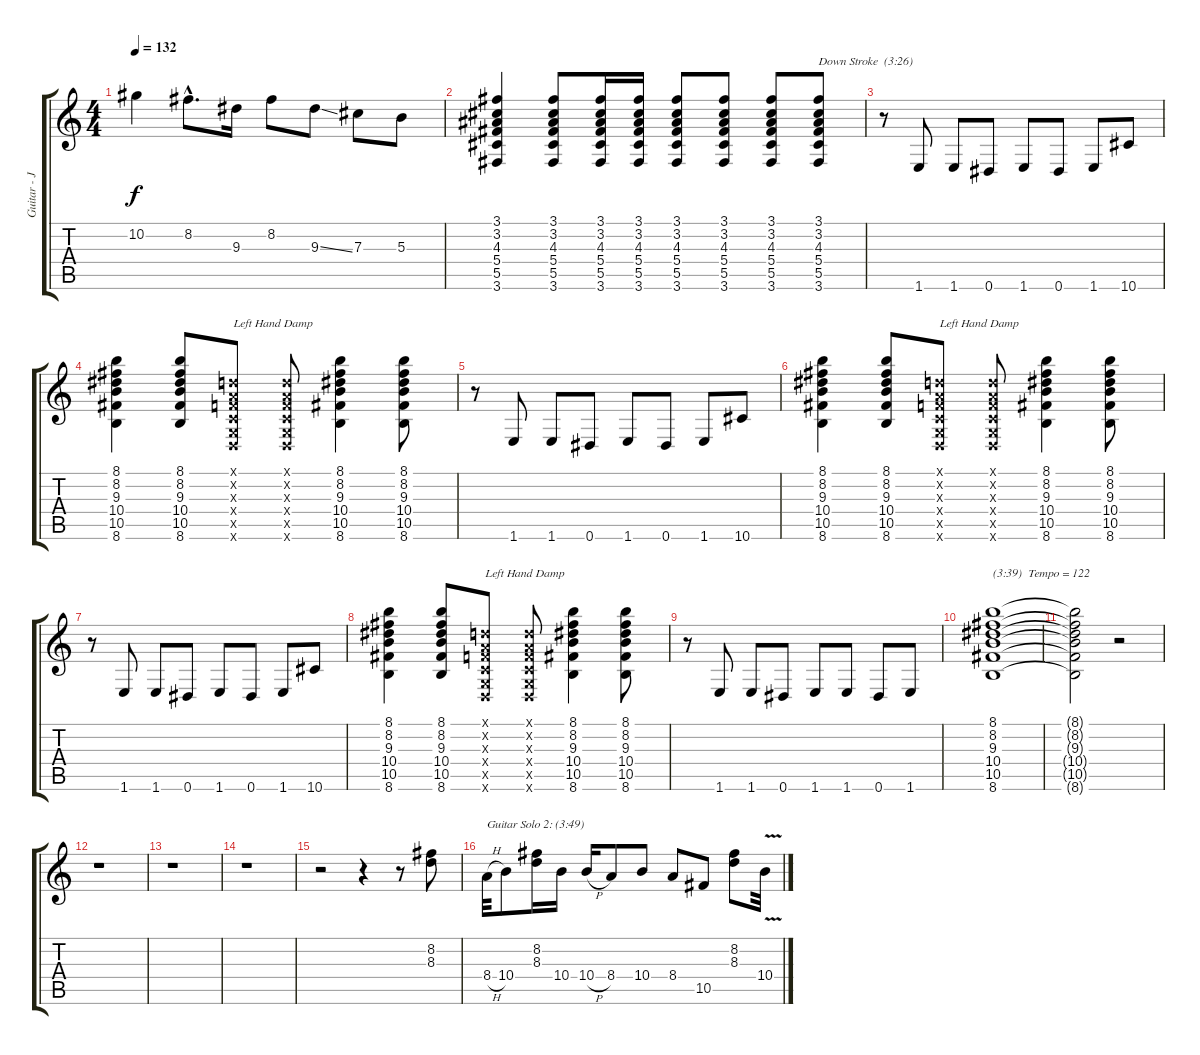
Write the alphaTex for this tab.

\track ("Guitar - John Squire" "Guitar - J") {instrument distortionguitar}
\staff {score tabs}
\tuning (Eb4 Bb3 Gb3 Db3 Ab2 Eb2) {hide}
\ts (4 4)
\tempo 132
\clef g2
\ks c
10.2.4{dy f} 8.2{hac}.8{d} 9.3.16 8.2.8 9.3{ss}.8 7.3.8 5.3.8 |
(3.1 3.2 4.3 5.4 5.5 3.6).4 (3.1 3.2 4.3 5.4 5.5 3.6).8 (3.1 3.2 4.3 5.4 5.5 3.6).16 (3.1 3.2 4.3 5.4 5.5 3.6).16 (3.1 3.2 4.3 5.4 5.5 3.6).8 (3.1 3.2 4.3 5.4 5.5 3.6).8 (3.1 3.2 4.3 5.4 5.5 3.6).8 (3.1 3.2 4.3 5.4 5.5 3.6).8{txt "Down Stroke"} |
r.8{txt "(3:26)"} 1.6.8 1.6.8 0.6.8 1.6.8 0.6.8 1.6.8 10.6.8 |
(8.1 8.2 9.3 10.4 10.5 8.6).4 (8.1 8.2 9.3 10.4 10.5 8.6).8 (-1.1{x} -1.2{x} -1.3{x} -1.4{x} -1.5{x} -1.6{x}).8{txt "Left Hand Damp"} (-1.1{x} -1.2{x} -1.3{x} -1.4{x} -1.5{x} -1.6{x}).8 (8.1 8.2 9.3 10.4 10.5 8.6).4 (8.1 8.2 9.3 10.4 10.5 8.6).8 |
r.8 1.6.8 1.6.8 0.6.8 1.6.8 0.6.8 1.6.8 10.6.8 |
(8.1 8.2 9.3 10.4 10.5 8.6).4 (8.1 8.2 9.3 10.4 10.5 8.6).8 (-1.1{x} -1.2{x} -1.3{x} -1.4{x} -1.5{x} -1.6{x}).8{txt "Left Hand Damp"} (-1.1{x} -1.2{x} -1.3{x} -1.4{x} -1.5{x} -1.6{x}).8 (8.1 8.2 9.3 10.4 10.5 8.6).4 (8.1 8.2 9.3 10.4 10.5 8.6).8 |
r.8 1.6.8 1.6.8 0.6.8 1.6.8 0.6.8 1.6.8 10.6.8 |
(8.1 8.2 9.3 10.4 10.5 8.6).4 (8.1 8.2 9.3 10.4 10.5 8.6).8 (-1.1{x} -1.2{x} -1.3{x} -1.4{x} -1.5{x} -1.6{x}).8{txt "Left Hand Damp"} (-1.1{x} -1.2{x} -1.3{x} -1.4{x} -1.5{x} -1.6{x}).8 (8.1 8.2 9.3 10.4 10.5 8.6).4 (8.1 8.2 9.3 10.4 10.5 8.6).8 |
r.8 1.6.8 1.6.8 0.6.8 1.6.8 1.6.8 0.6.8 1.6.8 |
(8.1 8.2 9.3 10.4 10.5 8.6).1{txt "(3:39)  Tempo = 122"} |
(8.1{t} 8.2{t} 9.3{t} 10.4{t} 10.5{t} 8.6{t}).2 r.2 |
r.1 |
r.1 |
r.1 |
r.2 r.4 r.8 (8.2 8.3).8 |
8.4{h}.32{txt "Guitar Solo 2: (3:49)"} 10.4.8 (8.2 8.3).16 10.4.16 10.4{h}.16 8.4.8 10.4.8 8.4.8 10.5.8 (8.2 8.3).8 10.4{v}.32
